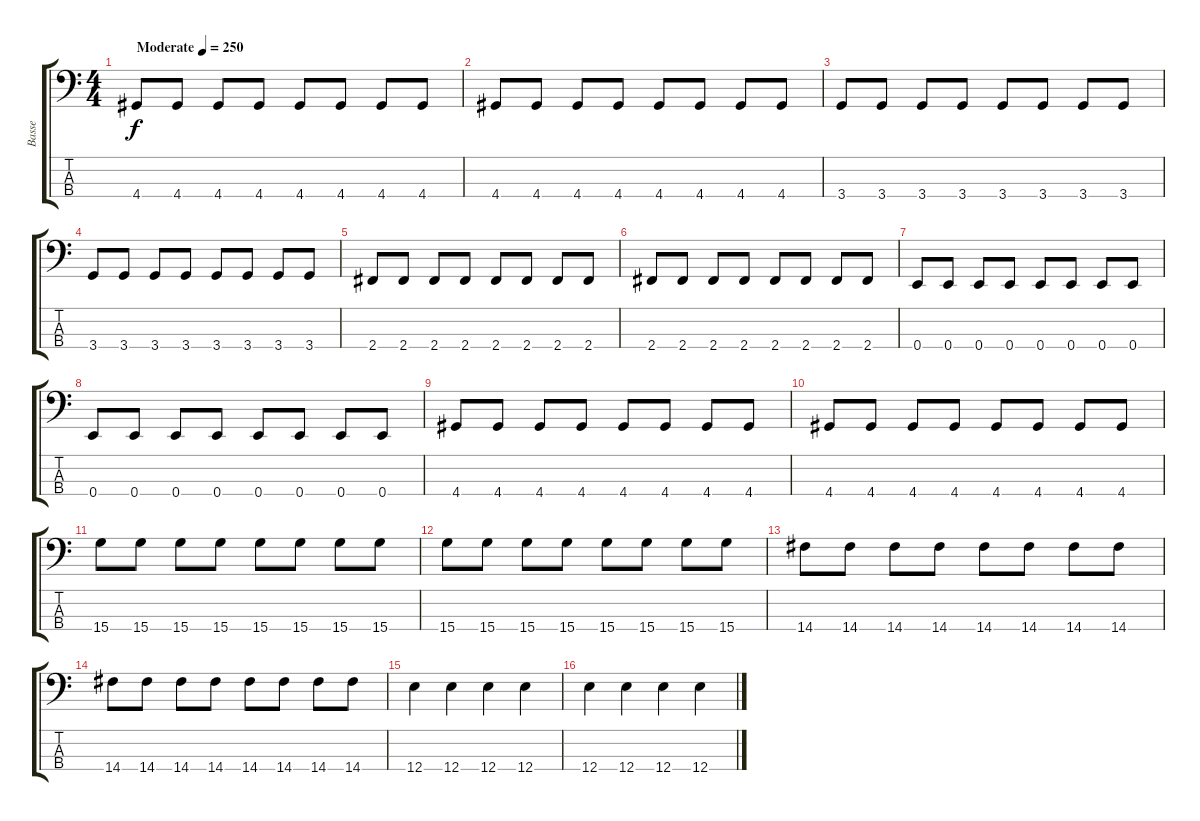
\track ("Basse" "Basse") {instrument electricbasspick}
\staff {score tabs}
\tuning (G2 D2 A1 E1) {hide}
\ts (4 4)
\tempo (250 "Moderate")
\clef f4
\ks c
4.4.8{dy f instrument electricbasspick} 4.4.8 4.4.8 4.4.8 4.4.8 4.4.8 4.4.8 4.4.8 |
4.4.8 4.4.8 4.4.8 4.4.8 4.4.8 4.4.8 4.4.8 4.4.8 |
3.4.8 3.4.8 3.4.8 3.4.8 3.4.8 3.4.8 3.4.8 3.4.8 |
3.4.8 3.4.8 3.4.8 3.4.8 3.4.8 3.4.8 3.4.8 3.4.8 |
2.4.8 2.4.8 2.4.8 2.4.8 2.4.8 2.4.8 2.4.8 2.4.8 |
2.4.8 2.4.8 2.4.8 2.4.8 2.4.8 2.4.8 2.4.8 2.4.8 |
0.4.8 0.4.8 0.4.8 0.4.8 0.4.8 0.4.8 0.4.8 0.4.8 |
0.4.8 0.4.8 0.4.8 0.4.8 0.4.8 0.4.8 0.4.8 0.4.8 |
4.4.8 4.4.8 4.4.8 4.4.8 4.4.8 4.4.8 4.4.8 4.4.8 |
4.4.8 4.4.8 4.4.8 4.4.8 4.4.8 4.4.8 4.4.8 4.4.8 |
15.4.8 15.4.8 15.4.8 15.4.8 15.4.8 15.4.8 15.4.8 15.4.8 |
15.4.8 15.4.8 15.4.8 15.4.8 15.4.8 15.4.8 15.4.8 15.4.8 |
14.4.8 14.4.8 14.4.8 14.4.8 14.4.8 14.4.8 14.4.8 14.4.8 |
14.4.8 14.4.8 14.4.8 14.4.8 14.4.8 14.4.8 14.4.8 14.4.8 |
12.4.4 12.4.4 12.4.4 12.4.4 |
12.4.4 12.4.4 12.4.4 12.4.4
